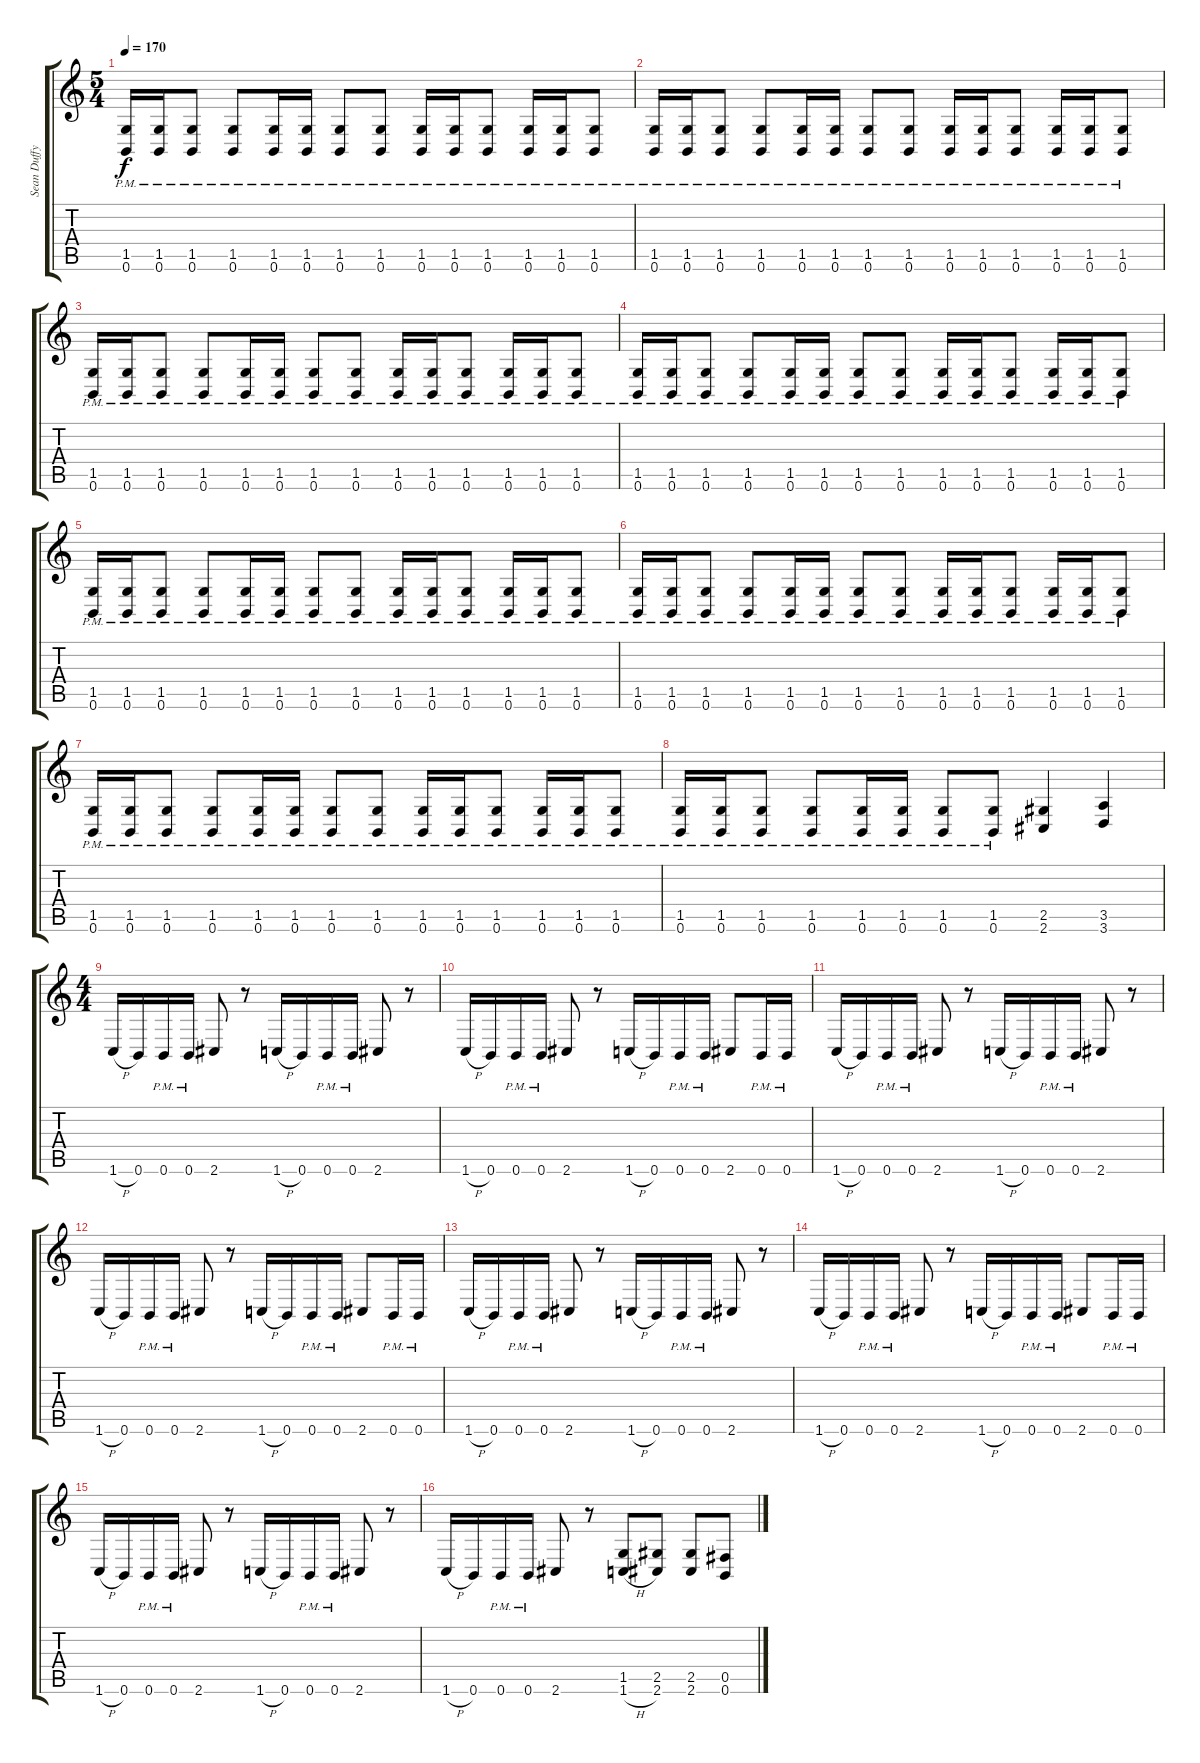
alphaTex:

\track ("Sean Duffy" "Sean Duffy") {instrument distortionguitar}
\staff {score tabs}
\tuning (Db4 Ab3 E3 B2 Gb2 B1) {hide}
\ts (5 4)
\tempo 170
\clef g2
\ks c
(1.5{pm} 0.6{pm}).16{dy f} (1.5{pm} 0.6{pm}).16 (1.5{pm} 0.6{pm}).8 (1.5{pm} 0.6{pm}).8 (1.5{pm} 0.6{pm}).16 (1.5{pm} 0.6{pm}).16 (1.5{pm} 0.6{pm}).8 (1.5{pm} 0.6{pm}).8 (1.5{pm} 0.6{pm}).16 (1.5{pm} 0.6{pm}).16 (1.5{pm} 0.6{pm}).8 (1.5{pm} 0.6{pm}).16 (1.5{pm} 0.6{pm}).16 (1.5{pm} 0.6{pm}).8 |
(1.5{pm} 0.6{pm}).16 (1.5{pm} 0.6{pm}).16 (1.5{pm} 0.6{pm}).8 (1.5{pm} 0.6{pm}).8 (1.5{pm} 0.6{pm}).16 (1.5{pm} 0.6{pm}).16 (1.5{pm} 0.6{pm}).8 (1.5{pm} 0.6{pm}).8 (1.5{pm} 0.6{pm}).16 (1.5{pm} 0.6{pm}).16 (1.5{pm} 0.6{pm}).8 (1.5{pm} 0.6{pm}).16 (1.5{pm} 0.6{pm}).16 (1.5{pm} 0.6{pm}).8 |
(1.5{pm} 0.6{pm}).16 (1.5{pm} 0.6{pm}).16 (1.5{pm} 0.6{pm}).8 (1.5{pm} 0.6{pm}).8 (1.5{pm} 0.6{pm}).16 (1.5{pm} 0.6{pm}).16 (1.5{pm} 0.6{pm}).8 (1.5{pm} 0.6{pm}).8 (1.5{pm} 0.6{pm}).16 (1.5{pm} 0.6{pm}).16 (1.5{pm} 0.6{pm}).8 (1.5{pm} 0.6{pm}).16 (1.5{pm} 0.6{pm}).16 (1.5{pm} 0.6{pm}).8 |
(1.5{pm} 0.6{pm}).16 (1.5{pm} 0.6{pm}).16 (1.5{pm} 0.6{pm}).8 (1.5{pm} 0.6{pm}).8 (1.5{pm} 0.6{pm}).16 (1.5{pm} 0.6{pm}).16 (1.5{pm} 0.6{pm}).8 (1.5{pm} 0.6{pm}).8 (1.5{pm} 0.6{pm}).16 (1.5{pm} 0.6{pm}).16 (1.5{pm} 0.6{pm}).8 (1.5{pm} 0.6{pm}).16 (1.5{pm} 0.6{pm}).16 (1.5{pm} 0.6{pm}).8 |
(1.5{pm} 0.6{pm}).16 (1.5{pm} 0.6{pm}).16 (1.5{pm} 0.6{pm}).8 (1.5{pm} 0.6{pm}).8 (1.5{pm} 0.6{pm}).16 (1.5{pm} 0.6{pm}).16 (1.5{pm} 0.6{pm}).8 (1.5{pm} 0.6{pm}).8 (1.5{pm} 0.6{pm}).16 (1.5{pm} 0.6{pm}).16 (1.5{pm} 0.6{pm}).8 (1.5{pm} 0.6{pm}).16 (1.5{pm} 0.6{pm}).16 (1.5{pm} 0.6{pm}).8 |
(1.5{pm} 0.6{pm}).16 (1.5{pm} 0.6{pm}).16 (1.5{pm} 0.6{pm}).8 (1.5{pm} 0.6{pm}).8 (1.5{pm} 0.6{pm}).16 (1.5{pm} 0.6{pm}).16 (1.5{pm} 0.6{pm}).8 (1.5{pm} 0.6{pm}).8 (1.5{pm} 0.6{pm}).16 (1.5{pm} 0.6{pm}).16 (1.5{pm} 0.6{pm}).8 (1.5{pm} 0.6{pm}).16 (1.5{pm} 0.6{pm}).16 (1.5{pm} 0.6{pm}).8 |
(1.5{pm} 0.6{pm}).16 (1.5{pm} 0.6{pm}).16 (1.5{pm} 0.6{pm}).8 (1.5{pm} 0.6{pm}).8 (1.5{pm} 0.6{pm}).16 (1.5{pm} 0.6{pm}).16 (1.5{pm} 0.6{pm}).8 (1.5{pm} 0.6{pm}).8 (1.5{pm} 0.6{pm}).16 (1.5{pm} 0.6{pm}).16 (1.5{pm} 0.6{pm}).8 (1.5{pm} 0.6{pm}).16 (1.5{pm} 0.6{pm}).16 (1.5{pm} 0.6{pm}).8 |
(1.5{pm} 0.6{pm}).16 (1.5{pm} 0.6{pm}).16 (1.5{pm} 0.6{pm}).8 (1.5{pm} 0.6{pm}).8 (1.5{pm} 0.6{pm}).16 (1.5{pm} 0.6{pm}).16 (1.5{pm} 0.6{pm}).8 (1.5{pm} 0.6{pm}).8 (2.5 2.6).4 (3.5 3.6).4 |
\ts (4 4)
1.6{h}.16 0.6.16 0.6{pm}.16 0.6{pm}.16 2.6.8 r.8 1.6{h}.16 0.6.16 0.6{pm}.16 0.6{pm}.16 2.6.8 r.8 |
1.6{h}.16 0.6.16 0.6{pm}.16 0.6{pm}.16 2.6.8 r.8 1.6{h}.16 0.6.16 0.6{pm}.16 0.6{pm}.16 2.6.8 0.6{pm}.16 0.6{pm}.16 |
1.6{h}.16 0.6.16 0.6{pm}.16 0.6{pm}.16 2.6.8 r.8 1.6{h}.16 0.6.16 0.6{pm}.16 0.6{pm}.16 2.6.8 r.8 |
1.6{h}.16 0.6.16 0.6{pm}.16 0.6{pm}.16 2.6.8 r.8 1.6{h}.16 0.6.16 0.6{pm}.16 0.6{pm}.16 2.6.8 0.6{pm}.16 0.6{pm}.16 |
1.6{h}.16 0.6.16 0.6{pm}.16 0.6{pm}.16 2.6.8 r.8 1.6{h}.16 0.6.16 0.6{pm}.16 0.6{pm}.16 2.6.8 r.8 |
1.6{h}.16 0.6.16 0.6{pm}.16 0.6{pm}.16 2.6.8 r.8 1.6{h}.16 0.6.16 0.6{pm}.16 0.6{pm}.16 2.6.8 0.6{pm}.16 0.6{pm}.16 |
1.6{h}.16 0.6.16 0.6{pm}.16 0.6{pm}.16 2.6.8 r.8 1.6{h}.16 0.6.16 0.6{pm}.16 0.6{pm}.16 2.6.8 r.8 |
1.6{h}.16 0.6.16 0.6{pm}.16 0.6{pm}.16 2.6.8 r.8 (1.5 1.6{h}).8 (2.5 2.6).8 (2.5 2.6).8 (0.5 0.6).8
